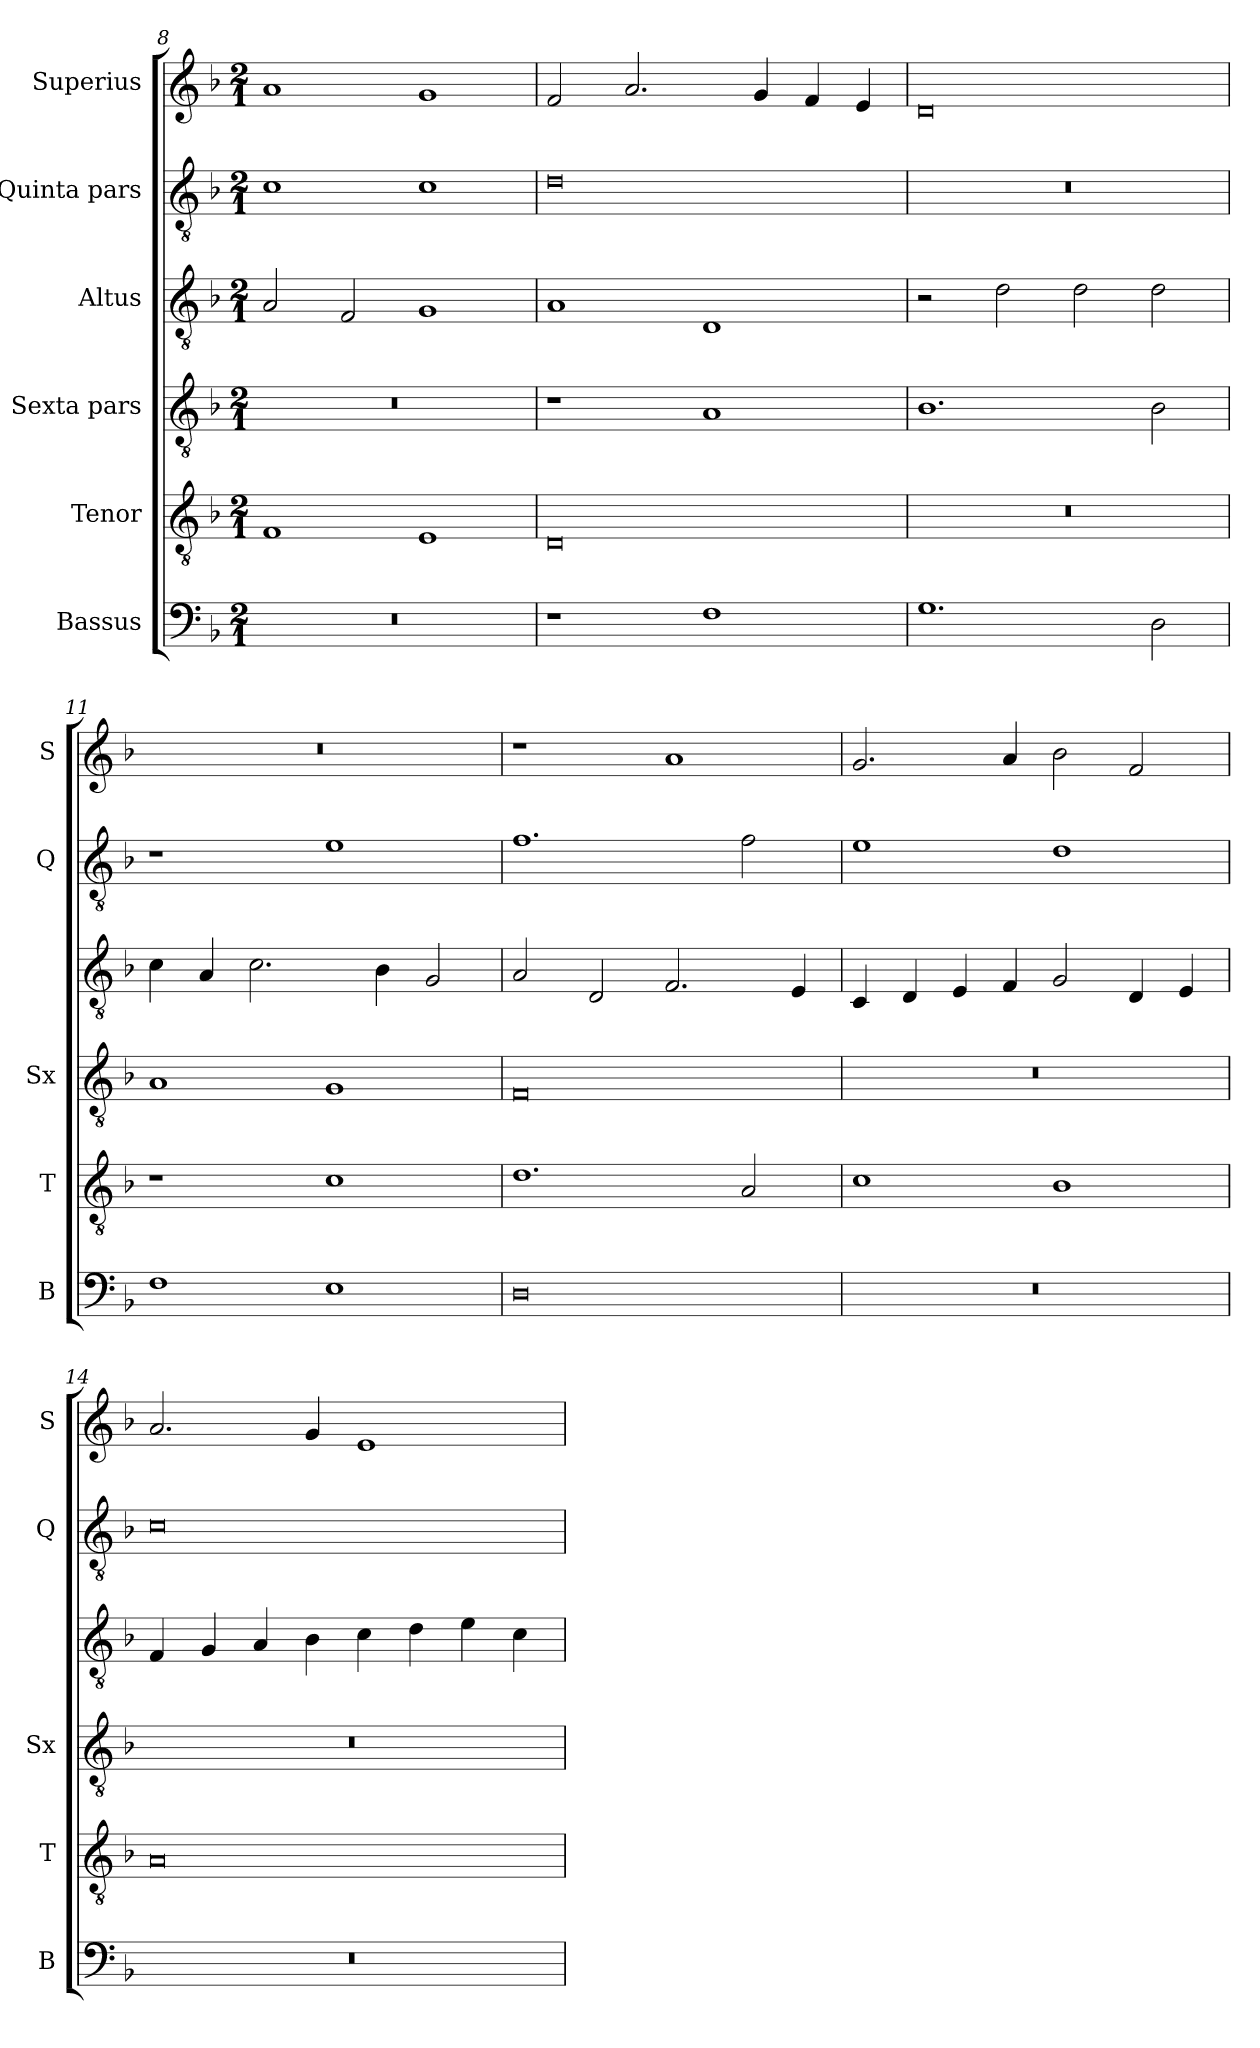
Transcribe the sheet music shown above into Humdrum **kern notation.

**kern	**kern	**kern	**kern	**kern	**kern
*part6	*part5	*part4	*part3	*part2	*part1
*staff6	*staff5	*staff4	*staff3	*staff2	*staff1
*I"Bassus	*I"Tenor	*I"Sexta pars	*I"Altus	*I"Quinta pars	*I"Superius
*I'B	*I'T	*I'Sx	*	*I'Q	*I'S
*clefF4	*clefGv2	*clefGv2	*clefGv2	*clefGv2	*clefG2
*k[b-]	*k[b-]	*k[b-]	*k[b-]	*k[b-]	*k[b-]
*M2/1	*M2/1	*M2/1	*M2/1	*M2/1	*M2/1
=8	=8	=8	=8	=8	=8
0r	1F	0r	2A/	1c	1a
.	.	.	2F/	.	.
.	1E	.	1G	1c	1g
=9	=9	=9	=9	=9	=9
1r	0D	1r	1A	0d	2f/
.	.	.	.	.	2.a/
1F	.	1A	1D	.	.
.	.	.	.	.	4g/
.	.	.	.	.	4f/
.	.	.	.	.	4e/
=10	=10	=10	=10	=10	=10
1.G	0r	1.B-	2r	0r	0d
.	.	.	2d\	.	.
.	.	.	2d\	.	.
2D\	.	2B-\	2d\	.	.
=11	=11	=11	=11	=11	=11
1F	1r	1A	4c\	1r	0r
.	.	.	4A/	.	.
.	.	.	2.c\	.	.
1E	1c	1G	.	1e	.
.	.	.	4B-\	.	.
.	.	.	2G/	.	.
=12	=12	=12	=12	=12	=12
0D	1.d	0F	2A/	1.f	1r
.	.	.	2D/	.	.
.	.	.	2.F/	.	1a
.	2A/	.	.	2f\	.
.	.	.	4E/	.	.
=13	=13	=13	=13	=13	=13
0r	1c	0r	4C/	1e	2.g/
.	.	.	4D/	.	.
.	.	.	4E/	.	.
.	.	.	4F/	.	4a/
.	1B-	.	2G/	1d	2b-\
.	.	.	4D/	.	2f/
.	.	.	4E/	.	.
=14	=14	=14	=14	=14	=14
0r	0A	0r	4F/	0c	2.a/
.	.	.	4G/	.	.
.	.	.	4A/	.	.
.	.	.	4B-\	.	4g/
.	.	.	4c\	.	1e
.	.	.	4d\	.	.
.	.	.	4e\	.	.
.	.	.	4c\	.	.
=	=	=	=	=	=
*-	*-	*-	*-	*-	*-
